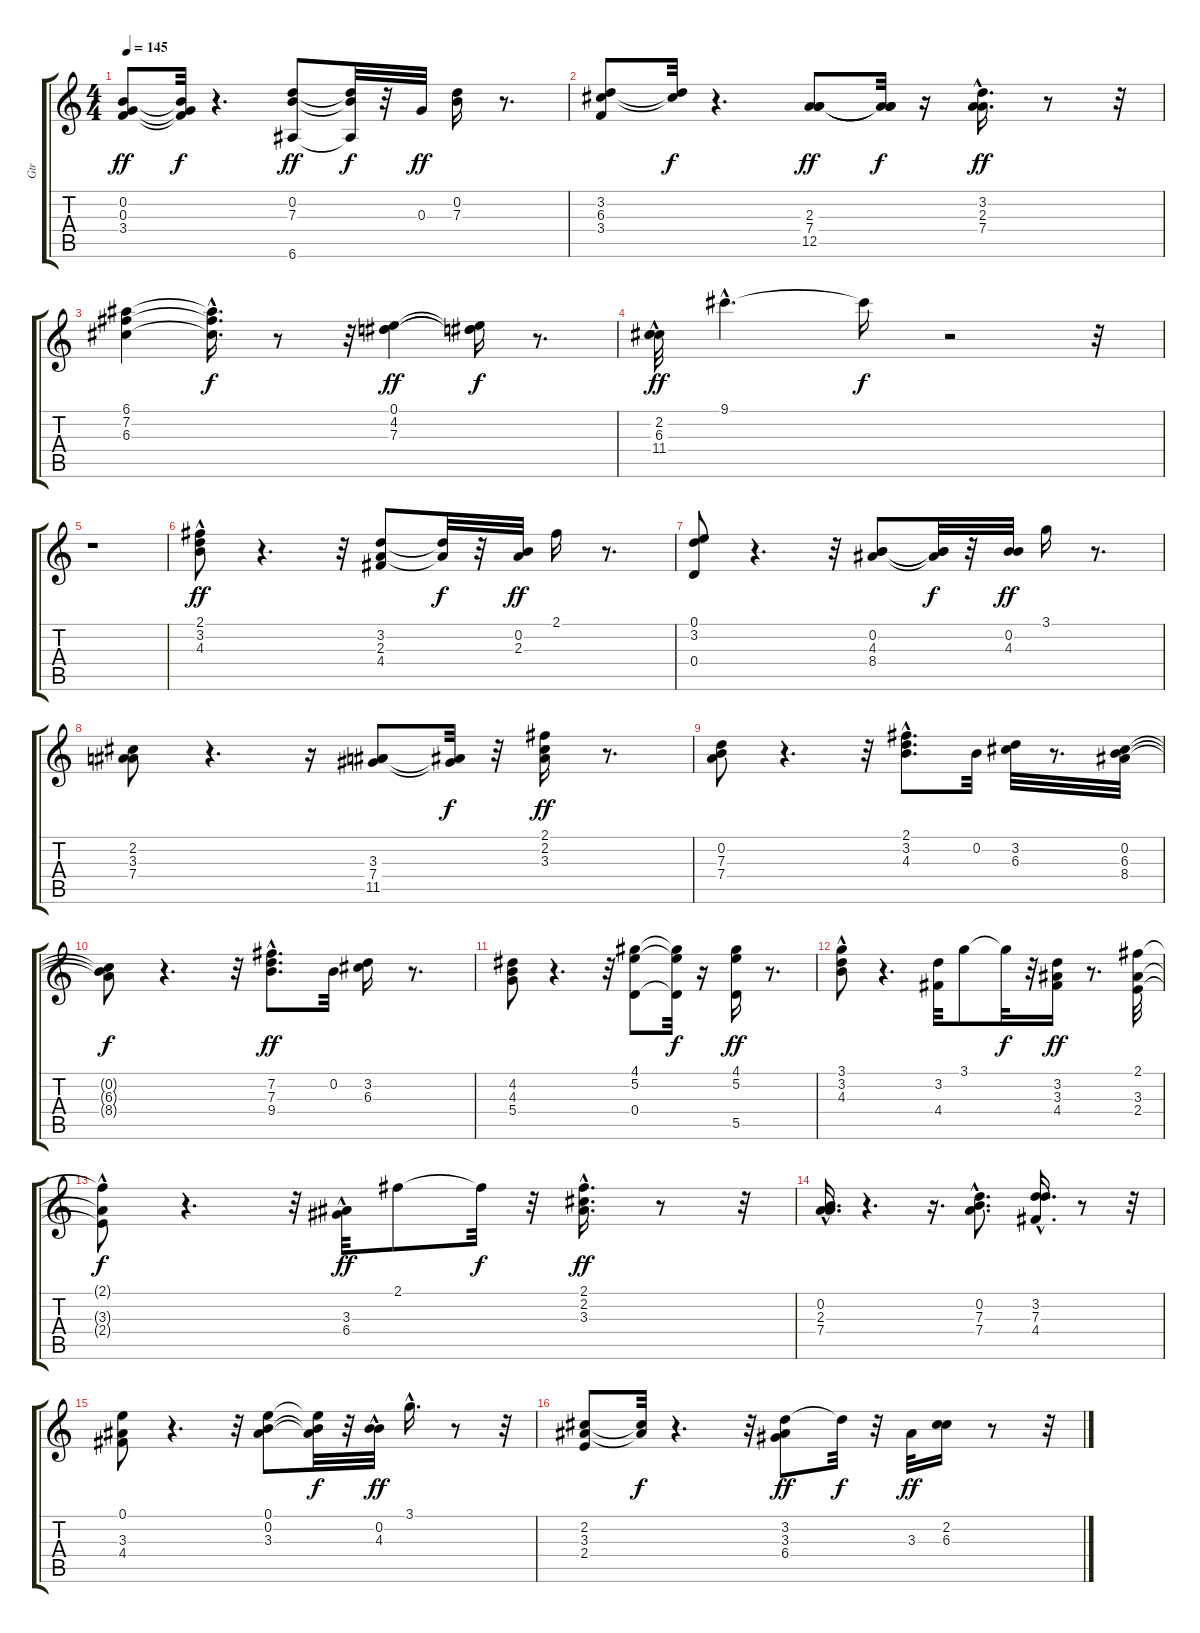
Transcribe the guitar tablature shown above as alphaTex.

\track ("Gtr" "Gtr") {instrument electricguitarjazz}
\staff {score tabs}
\tuning (E4 B3 G3 D3 A2 E2) {hide}
\ts (4 4)
\tempo 145
\clef g2
\ks c
(0.2 0.3 3.4).8{dy ff} (0.2{t} 0.3{t} 3.4{t}).32{dy f} r.4{d} (0.2 7.3 6.6).8{dy ff} (0.2{t} 7.3{t} 6.6{t}).32{dy f} r.32 0.3.32{dy ff} (0.2 7.3).16 r.8{d} |
(3.2 6.3 3.4).8 (3.2{t} 6.3{t}).32{dy f} r.4{d} (2.3 7.4 12.5).8{dy ff} (2.3{t} 7.4{t} 12.5{t}).32{dy f} r.16 (3.2{hac} 2.3 7.4).16{d dy ff} r.8 r.32 |
(6.1 7.2 6.3).4 (6.1{hac t} 7.2{t} 6.3{t}).16{d dy f} r.8 r.32 (0.1 4.2 7.3).4{dy ff} (0.1{t} 4.2{t} 7.3{t}).16{dy f} r.8{d} |
(2.2{hac} 6.3{hac} 11.4{hac}).32{dy ff} 9.1{hac}.4{d} 9.1{t}.16{dy f} r.2 r.32 |
r.1 |
(2.1 3.2{hac} 4.3{hac}).8{dy ff} r.4{d} r.32 (3.2 2.3 4.4).8 (3.2{t} 2.3{t}).32{dy f} r.32 (0.2 2.3).32{dy ff} 2.1.16 r.8{d} |
(0.1 3.2 0.4).8 r.4{d} r.32 (0.2 4.3 8.4).8 (0.2{t} 4.3{t} 8.4{t}).32{dy f} r.32 (0.2 4.3).32{dy ff} 3.1.16 r.8{d} |
(2.2 3.3 7.4).8 r.4{d} r.16 (3.3 7.4 11.5).8 (3.3{t} 11.5{t}).32{dy f} r.32 (2.1 2.2 3.3).16{dy ff} r.8{d} |
(0.2 7.3 7.4).8 r.4{d} r.32 (2.1{hac} 3.2{hac} 4.3).8{d} 0.2.32 (3.2 6.3).32 r.8{d} (0.2 6.3 8.4).32 |
(0.2{t} 6.3{t} 8.4{t}).8{dy f} r.4{d} r.32 (7.2{hac} 7.3 9.4).8{d dy ff} 0.2.32 (3.2 6.3).16 r.8{d} |
(4.2 4.3 5.4).8 r.4{d} r.32 (4.1 5.2 0.4).8 (4.1{t} 5.2{t} 0.4{t}).32{dy f} r.16 (4.1 5.2 5.5).16{dy ff} r.8{d} |
(3.1 3.2{hac} 4.3{hac}).8 r.4{d} (3.2 4.4).32 3.1.8 3.1{t}.32{dy f} r.32 (3.2 3.3 4.4).16{dy ff} r.8{d} (2.1 3.3 2.4).32 |
(2.1{t} 3.3{hac t} 2.4{hac t}).8{dy f} r.4{d} r.32 (3.3{hac} 6.4).32{dy ff} 2.1.8 2.1{t}.32{dy f} r.32 (2.1{hac} 2.2 3.3).16{d dy ff} r.8 r.32 |
(0.2{hac} 2.3{hac} 7.4{hac}).16{d} r.4{d} r.16{d} (0.2{hac} 7.3 7.4).8{d} (3.2{hac} 7.3{hac} 4.4{hac}).16{d} r.8 r.32 |
(0.1 3.3 4.4).8 r.4{d} r.32 (0.1 0.2 3.3).8 (0.1{t} 0.2{t} 3.3{t}).32{dy f} r.32 (0.2 4.3{hac}).32{dy ff} 3.1{hac}.16{d} r.8 r.32 |
(2.2 3.3 2.4).8 (2.2{t} 3.3{t}).32{dy f} r.4{d} r.32 (3.2 3.3 6.4).8{dy ff} 3.2{t}.32{dy f} r.32 3.3.32{dy ff} (2.2 6.3).16 r.8 r.32
